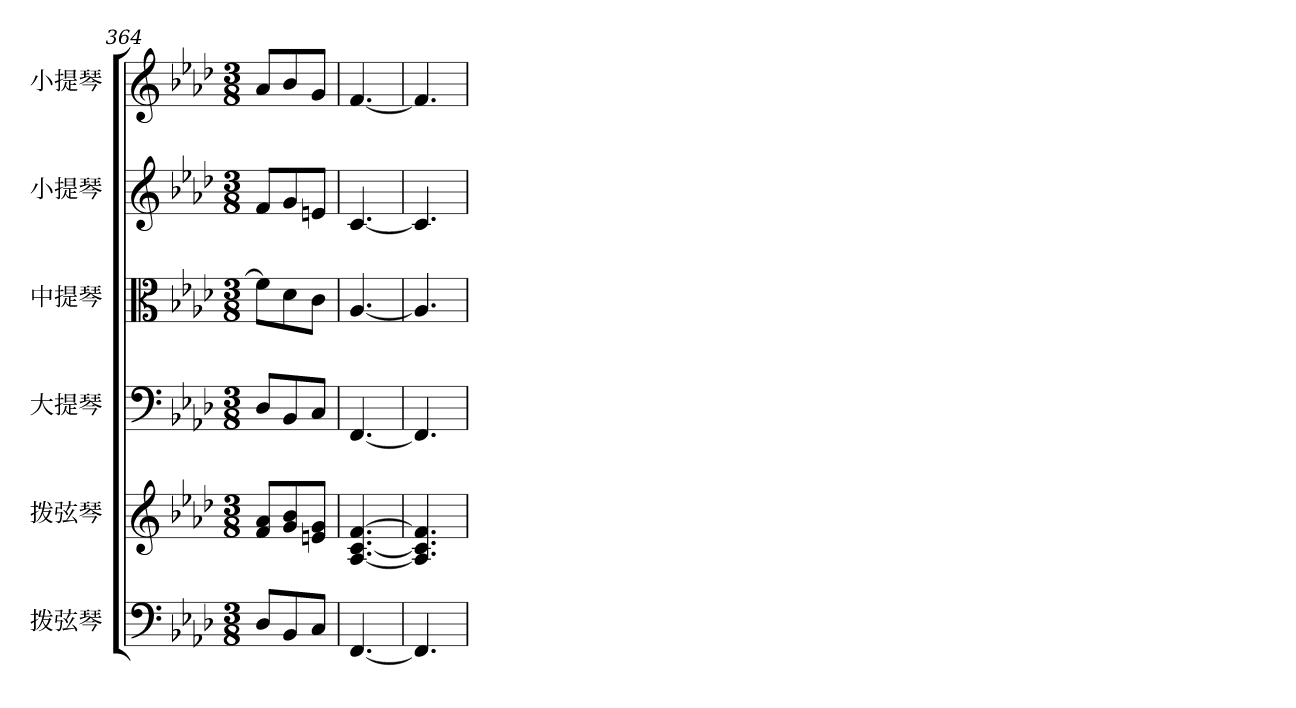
**kern	**kern	**kern	**kern	**kern	**kern
*part6	*part5	*part4	*part3	*part2	*part1
*staff6	*staff5	*staff4	*staff3	*staff2	*staff1
*I"拨弦琴	*I"拨弦琴	*I"大提琴	*I"中提琴	*I"小提琴	*I"小提琴
*clefF4	*clefG2	*clefF4	*clefC3	*clefG2	*clefG2
*k[b-e-a-d-]	*k[b-e-a-d-]	*k[b-e-a-d-]	*k[b-e-a-d-]	*k[b-e-a-d-]	*k[b-e-a-d-]
*M3/8	*M3/8	*M3/8	*M3/8	*M3/8	*M3/8
=364	=364	=364	=364	=364	=364
8D-/L	8f/ 8a-/L	8D-/L	8f\L]	8f/L	8a-/L
8BB-/	8g/ 8b-/	8BB-/	8d-\	8g/	8b-/
8C/J	8en/ 8g/J	8C/J	8c\J	8en/J	8g/J
=365	=365	=365	=365	=365	=365
[4.FF/	[4.A-/ [4.c/ [4.f/	[4.FF/	[4.A-/	[4.c/	[4.f/
=366	=366	=366	=366	=366	=366
4.FF/]	4.A-/] 4.c/] 4.f/]	4.FF/]	4.A-/]	4.c/]	4.f/]
=	=	=	=	=	=
*-	*-	*-	*-	*-	*-
